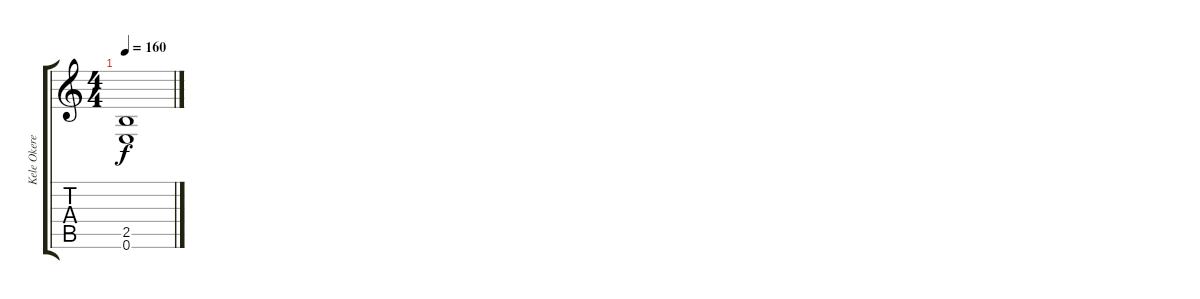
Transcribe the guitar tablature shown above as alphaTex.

\track ("Kele Okereke" "Kele Okere") {instrument overdrivenguitar}
\staff {score tabs}
\tuning (E4 B3 G3 D3 A2 E2) {hide}
\ts (4 4)
\tempo 160
\clef g2
\ks c
(2.5 0.6).1{dy f}
